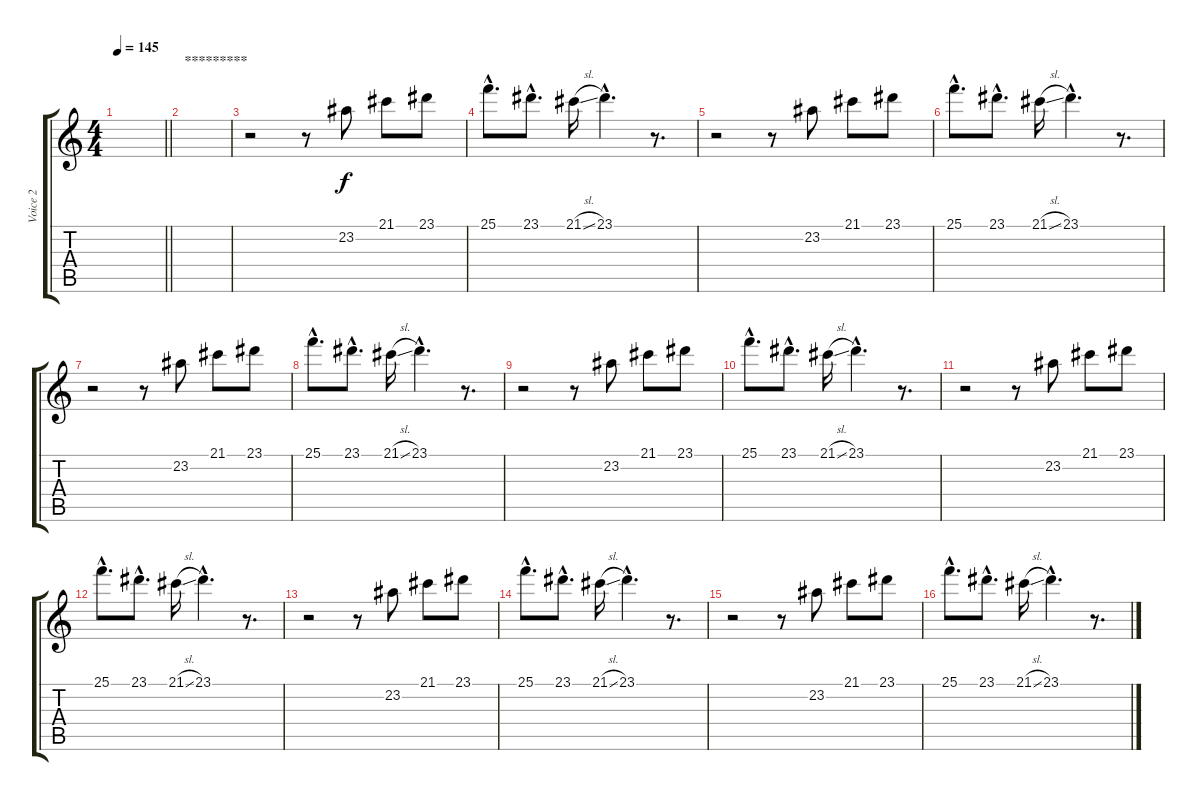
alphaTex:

\track ("Voice 2" "Voice 2") {instrument electricpiano1}
\staff {score tabs}
\tuning (E4 B3 G3 D3 A2 E2) {hide}
\ts (4 4)
\tempo 145
\clef g2
\barLineRight lightlight
\ks c
|
\section ("" "*********")
|
r.2 r.8 23.2.8 21.1.8 23.1.8 |
25.1{hac}.8{d} 23.1{hac}.8{d} 21.1{sl}.16 23.1{hac}.4{d} r.8{d} |
r.2 r.8 23.2.8 21.1.8 23.1.8 |
25.1{hac}.8{d} 23.1{hac}.8{d} 21.1{sl}.16 23.1{hac}.4{d} r.8{d} |
r.2 r.8 23.2.8 21.1.8 23.1.8 |
25.1{hac}.8{d} 23.1{hac}.8{d} 21.1{sl}.16 23.1{hac}.4{d} r.8{d} |
r.2 r.8 23.2.8 21.1.8 23.1.8 |
25.1{hac}.8{d} 23.1{hac}.8{d} 21.1{sl}.16 23.1{hac}.4{d} r.8{d} |
r.2 r.8 23.2.8 21.1.8 23.1.8 |
25.1{hac}.8{d} 23.1{hac}.8{d} 21.1{sl}.16 23.1{hac}.4{d} r.8{d} |
r.2 r.8 23.2.8 21.1.8 23.1.8 |
25.1{hac}.8{d} 23.1{hac}.8{d} 21.1{sl}.16 23.1{hac}.4{d} r.8{d} |
r.2 r.8 23.2.8 21.1.8 23.1.8 |
25.1{hac}.8{d} 23.1{hac}.8{d} 21.1{sl}.16 23.1{hac}.4{d} r.8{d}
